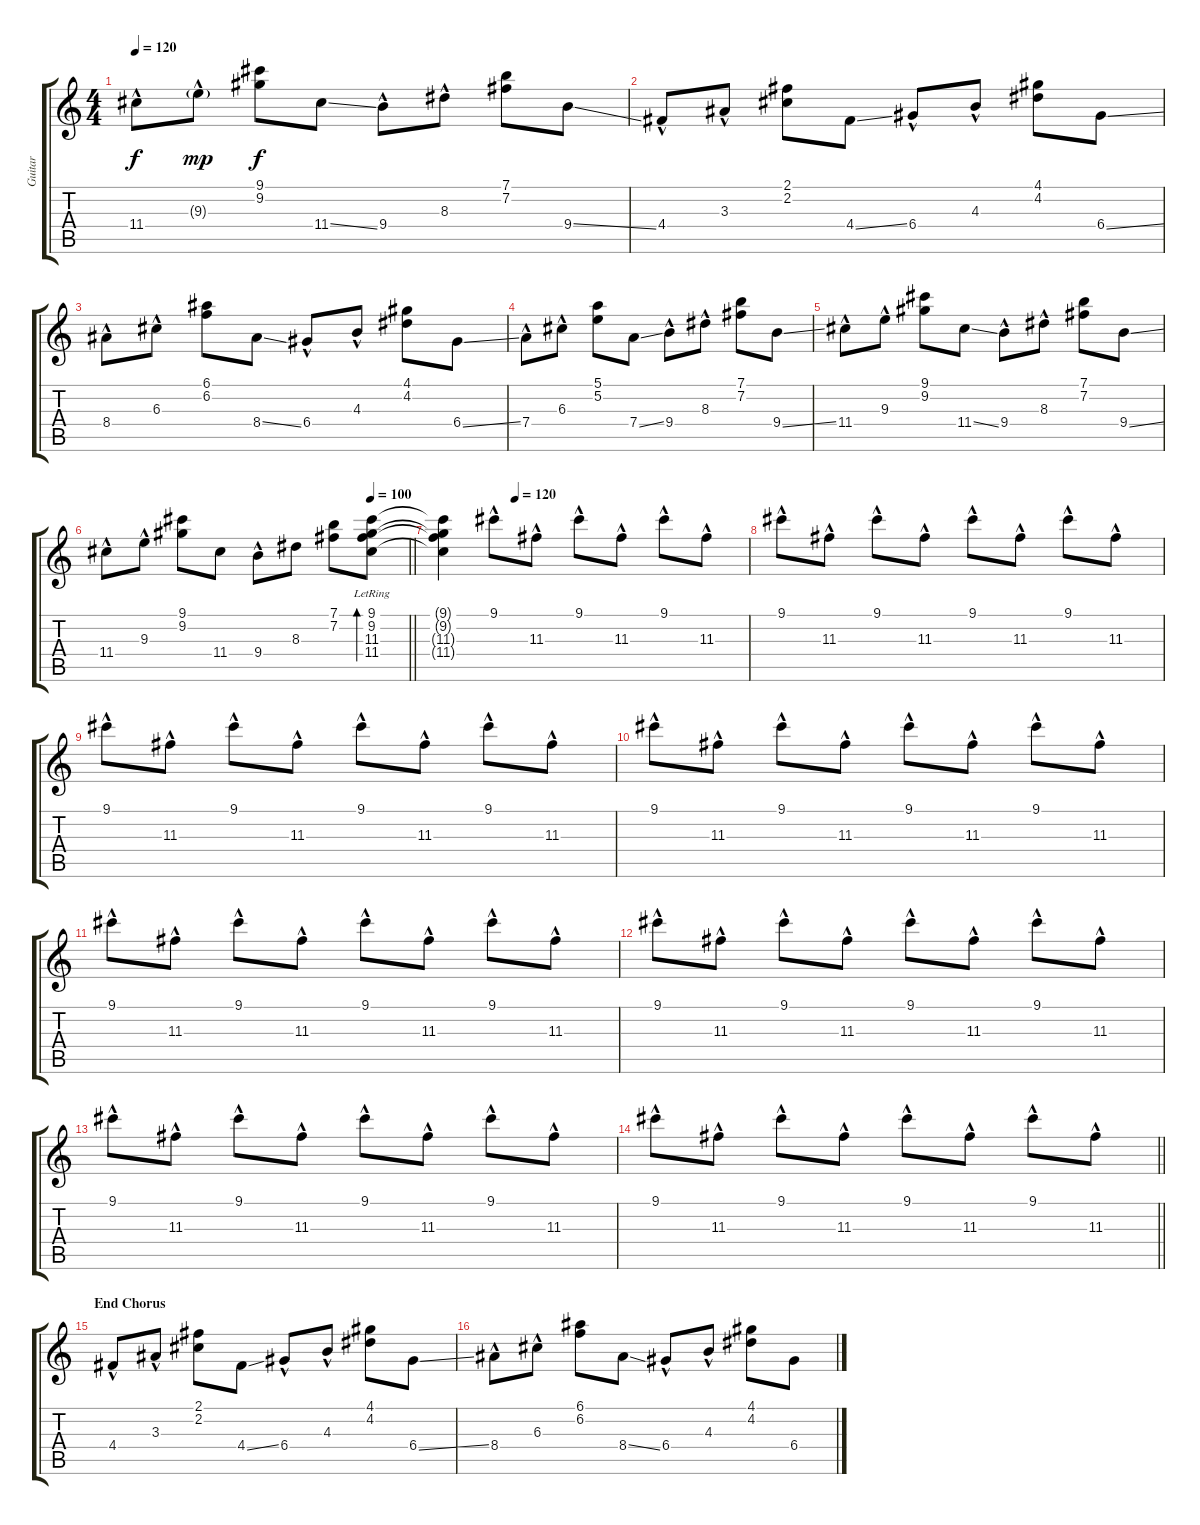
\track ("Guitar" "Guitar") {instrument electricguitarclean}
\staff {score tabs}
\tuning (E4 B3 G3 D3 A2 E2) {hide}
\ts (4 4)
\tempo 120
\clef g2
\ks c
11.4{hac}.8{dy f} 9.3{g hac}.8{dy mp} (9.1 9.2).8{dy f} 11.4{ss}.8 9.4{hac}.8 8.3{hac}.8 (7.1 7.2).8 9.4{ss}.8 |
4.4{hac}.8 3.3{hac}.8 (2.1 2.2).8 4.4{ss}.8 6.4{hac}.8 4.3{hac}.8 (4.1 4.2).8 6.4{ss}.8 |
8.4{hac}.8 6.3{hac}.8 (6.1 6.2).8 8.4{ss}.8 6.4{hac}.8 4.3{hac}.8 (4.1 4.2).8 6.4{ss}.8 |
7.4{hac}.8 6.3{hac}.8 (5.1 5.2).8 7.4{ss}.8 9.4{hac}.8 8.3{hac}.8 (7.1 7.2).8 9.4{ss}.8 |
11.4{hac}.8 9.3{hac}.8 (9.1 9.2).8 11.4{ss}.8 9.4{hac}.8 8.3{hac}.8 (7.1 7.2).8 9.4{ss}.8 |
\tempo (80 0.875)
\tempo (100 0.875)
\barLineRight lightlight
11.4{hac}.8 9.3{hac}.8 (9.1 9.2).8 11.4.8 9.4{hac}.8 8.3.8 (7.1 7.2).8 (9.1{lr} 9.2{lr} 11.3{lr} 11.4{lr}).8{bd 120} |
\tempo (120 0.25)
(9.1{t} 9.2{t} 11.3{t} 11.4{t}).4 9.1{hac}.8{volume 6} 11.3{hac}.8 9.1{hac}.8 11.3{hac}.8 9.1{hac}.8 11.3{hac}.8 |
9.1{hac}.8{volume 13} 11.3{hac}.8 9.1{hac}.8 11.3{hac}.8 9.1{hac}.8 11.3{hac}.8 9.1{hac}.8 11.3{hac}.8 |
9.1{hac}.8 11.3{hac}.8 9.1{hac}.8 11.3{hac}.8 9.1{hac}.8 11.3{hac}.8 9.1{hac}.8 11.3{hac}.8 |
9.1{hac}.8 11.3{hac}.8 9.1{hac}.8 11.3{hac}.8 9.1{hac}.8 11.3{hac}.8 9.1{hac}.8 11.3{hac}.8 |
9.1{hac}.8 11.3{hac}.8 9.1{hac}.8 11.3{hac}.8 9.1{hac}.8 11.3{hac}.8 9.1{hac}.8 11.3{hac}.8 |
9.1{hac}.8 11.3{hac}.8 9.1{hac}.8 11.3{hac}.8 9.1{hac}.8 11.3{hac}.8 9.1{hac}.8 11.3{hac}.8 |
9.1{hac}.8 11.3{hac}.8 9.1{hac}.8 11.3{hac}.8 9.1{hac}.8 11.3{hac}.8 9.1{hac}.8 11.3{hac}.8 |
\barLineRight lightlight
9.1{hac}.8 11.3{hac}.8 9.1{hac}.8 11.3{hac}.8 9.1{hac}.8 11.3{hac}.8 9.1{hac}.8 11.3{hac}.8 |
\section ("" "End Chorus")
4.4{hac}.8 3.3{hac}.8 (2.1 2.2).8 4.4{ss}.8 6.4{hac}.8 4.3{hac}.8 (4.1 4.2).8 6.4{ss}.8 |
8.4{hac}.8 6.3{hac}.8 (6.1 6.2).8 8.4{ss}.8 6.4{hac}.8 4.3{hac}.8 (4.1 4.2).8 6.4{ss}.8
